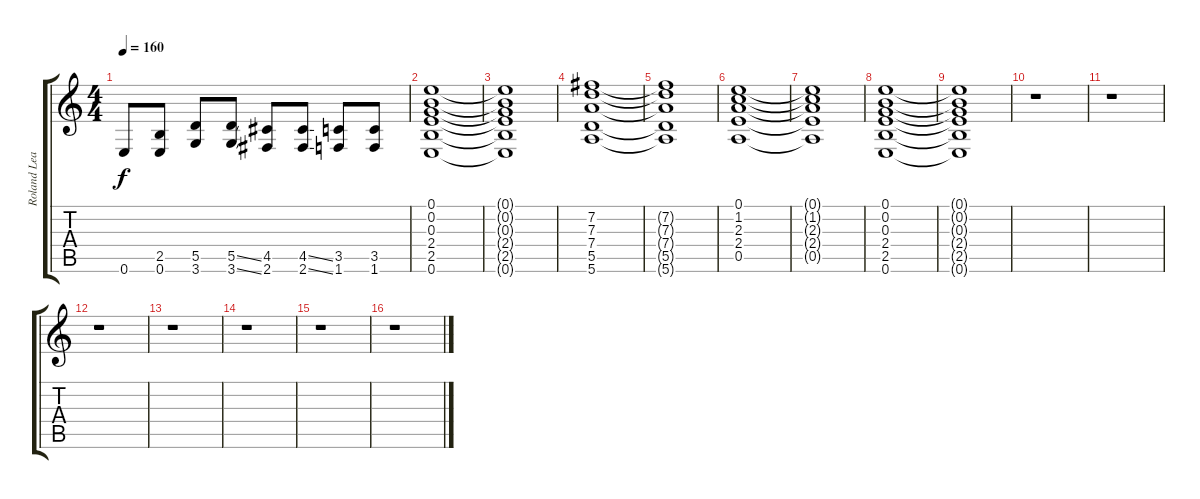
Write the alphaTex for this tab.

\track ("Roland Lead" "Roland Lea") {instrument overdrivenguitar}
\staff {score tabs}
\tuning (E4 B3 G3 D3 A2 E2) {hide}
\ts (4 4)
\tempo 160
\clef g2
\ks c
0.6.8{dy f} (2.5 0.6).8 (5.5 3.6).8 (5.5{ss} 3.6{ss}).8 (4.5 2.6).8 (4.5{ss} 2.6{ss}).8 (3.5 1.6).8 (3.5 1.6).8 |
(0.1 0.2 0.3 2.4 2.5 0.6).1 |
(0.1{t} 0.2{t} 0.3{t} 2.4{t} 2.5{t} 0.6{t}).1 |
(7.2 7.3 7.4 5.5 5.6).1 |
(7.2{t} 7.3{t} 7.4{t} 5.5{t} 5.6{t}).1 |
(0.1 1.2 2.3 2.4 0.5).1 |
(0.1{t} 1.2{t} 2.3{t} 2.4{t} 0.5{t}).1 |
(0.1 0.2 0.3 2.4 2.5 0.6).1 |
(0.1{t} 0.2{t} 0.3{t} 2.4{t} 2.5{t} 0.6{t}).1 |
r.1 |
r.1 |
r.1 |
r.1 |
r.1 |
r.1 |
r.1
